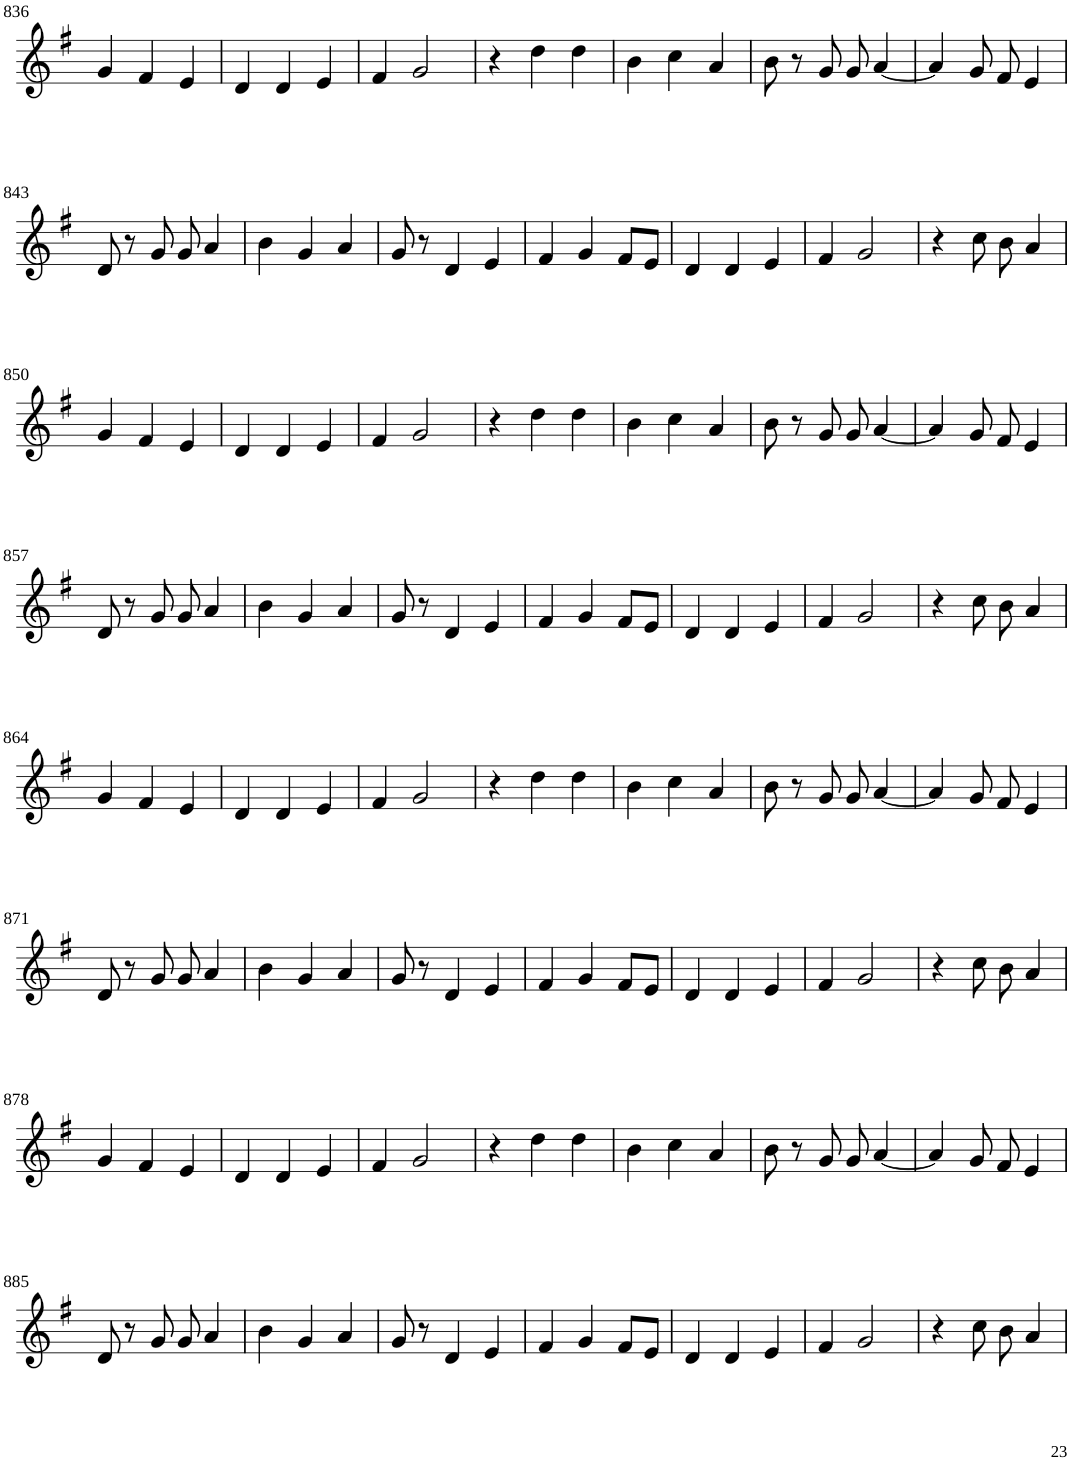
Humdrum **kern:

**kern
*part1
*staff1
*I"Violin
!!LO:PB:g=z
*clefG2
*k[f#]
*G:
*M6/8
=836
4g/
4f#/
4e/
=837
4d/
4d/
4e/
=838
4f#/
2g/
=839
4r
4dd\
4dd\
=840
4b\
4cc\
4a/
=841
8b\
8r
8g/
8g/
[4a/
=842
4a/]
8g/
8f#/
4e/
!!LO:LB:g=z
=843
8d/
8r
8g/
8g/
4a/
=844
4b\
4g/
4a/
=845
8g/
8r
4d/
4e/
=846
4f#/
4g/
8f#/L
8e/J
=847
4d/
4d/
4e/
=848
4f#/
2g/
=849
4r
8cc\
8b\
4a/
!!LO:LB:g=z
=850
4g/
4f#/
4e/
=851
4d/
4d/
4e/
=852
4f#/
2g/
=853
4r
4dd\
4dd\
=854
4b\
4cc\
4a/
=855
8b\
8r
8g/
8g/
[4a/
=856
4a/]
8g/
8f#/
4e/
!!LO:LB:g=z
=857
8d/
8r
8g/
8g/
4a/
=858
4b\
4g/
4a/
=859
8g/
8r
4d/
4e/
=860
4f#/
4g/
8f#/L
8e/J
=861
4d/
4d/
4e/
=862
4f#/
2g/
=863
4r
8cc\
8b\
4a/
!!LO:LB:g=z
=864
4g/
4f#/
4e/
=865
4d/
4d/
4e/
=866
4f#/
2g/
=867
4r
4dd\
4dd\
=868
4b\
4cc\
4a/
=869
8b\
8r
8g/
8g/
[4a/
=870
4a/]
8g/
8f#/
4e/
!!LO:LB:g=z
=871
8d/
8r
8g/
8g/
4a/
=872
4b\
4g/
4a/
=873
8g/
8r
4d/
4e/
=874
4f#/
4g/
8f#/L
8e/J
=875
4d/
4d/
4e/
=876
4f#/
2g/
=877
4r
8cc\
8b\
4a/
!!LO:LB:g=z
=878
4g/
4f#/
4e/
=879
4d/
4d/
4e/
=880
4f#/
2g/
=881
4r
4dd\
4dd\
=882
4b\
4cc\
4a/
=883
8b\
8r
8g/
8g/
[4a/
=884
4a/]
8g/
8f#/
4e/
!!LO:LB:g=z
=885
8d/
8r
8g/
8g/
4a/
=886
4b\
4g/
4a/
=887
8g/
8r
4d/
4e/
=888
4f#/
4g/
8f#/L
8e/J
=889
4d/
4d/
4e/
=890
4f#/
2g/
=891
4r
8cc\
8b\
4a/
=
*-
